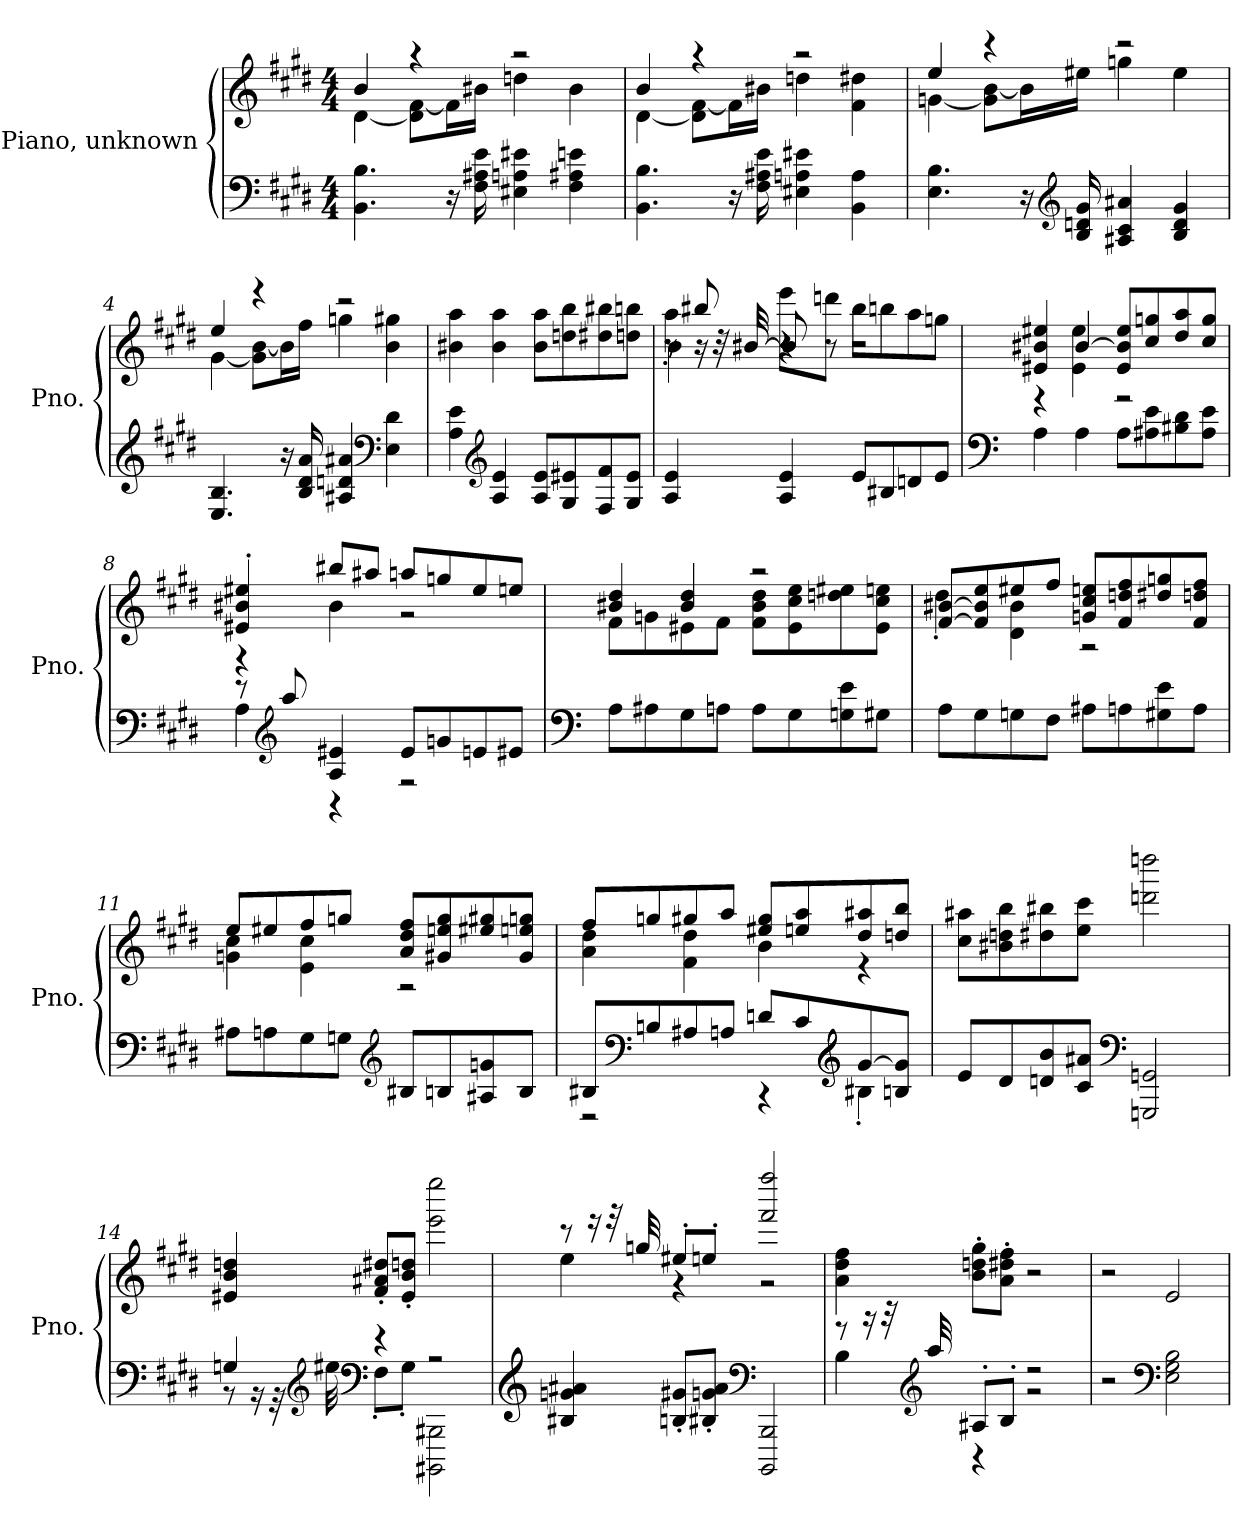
**kern	**kern
*part1	*part1
*staff2	*staff1
*I"Piano, unknown	*
*I'Pno.	*
*clefF4	*clefG2
*k[f#c#g#d#]	*k[f#c#g#d#]
*M4/4	*M4/4
*MM120	*MM120
=1	=1
*	*^
4.BB\ 4.B\	4b/	[4d#\
.	4r	8d#\] [8f#\L
16r	.	16f#\L]
16F#\ 16A#X\ 16e\	.	16b#X\JJ
4E#X\ 4An\ 4e#X\	2r	4ddn\
4F#\ 4A#X\ 4en\	.	4b#\
=2	=2	=2
4.BB\ 4.B\	4b/	[4d#\
.	4r	8d#\] [8f#\L
16r	.	16f#\L]
16F#\ 16A#X\ 16e\	.	16b#X\JJ
4E#X\ 4An\ 4e#X\	2r	4ddn\
4BB\ 4A\	.	4f#\ 4dd#X\
=3	=3	=3
4.E\ 4.B\	4ee/	[4gn\
.	4r	8g\] [8b\L
16r	.	16b\L]
*clefG2	*	*
16B/ 16dn/ 16g#/	.	16ee#X\JJ
4A#X/ 4c#/ 4a#X/	2r	4ggn\
4B/ 4d/ 4g#/	.	4ee#\
!!LO:LB:g=z	!!
=4	=4	=4
4.E/ 4.B/	4ee/	[4g#\
.	4r	8g#\] [8b\L
16r	.	16b\L]
16B/ 16d#/ 16a/	.	16ff#\JJ
4A#X/ 4dn/ 4a#X/	2r	4ggn\
*clefF4	*	*
4E\ 4d\	.	4b\ 4gg#X\
*	*v	*v
=5	=5
4A\ 4e\	4b#X\ 4aa\
*clefG2	*
4A/ 4e/	4b#\ 4aa\
8A/ 8e/L	8b#\ 8aa\L
8G#/ 8e#X/	8ddn\ 8bb\
8F#/ 8f#/	8dd#X\ 8bb#X\
8G#/ 8e#/J	8ddn\ 8bbn\J
=6	=6
*	*^
*	*	*^
*	*	*	*^
4A/ 4e/	8r	4aa'\	8r	4b\
.	8bb#X/	.	16r	.
.	.	.	32r	.
.	.	.	[32b#X/	.
4A/ 4e/	4r	8eee\L	8b#/]	4r
.	.	8dddn\J	8r	.
8e/L	2r	8bb#\L	2r	2r
8B#X/	.	8bbn\	.	.
8dn/	.	8aa\	.	.
8e/J	.	8ggn\J	.	.
*	*v	*v	*v	*v
!!LO:LB:g=z
=7	=7
*clefF4	*
*	*^
4A\	4e#X/ 4b#X/ 4ee#X/	4r
4A\	[4b#/	4e#\ 4ee#\
8A\L	8e#/ 8b#/] 8ee#/L	2r
8A#X\ 8e\	8cc#/ 8ggn/	.
8B#X\ 8d#\	8dd#/ 8aa/	.
8A#\ 8e\J	8cc#/ 8gg/J	.
=8	=8	=8
*^	*	*
8r	4A\	4e#X/' 4b#X/' 4ee#X/'	4r
*clefG2	*	*	*
8aa/	.	.	.
4A/ 4e#X/	4r	8bb#X/L	4b#\
.	.	8aa#X/J	.
8e#/L	2r	8aan/L	2r
8gn/	.	8ggn/	.
8en/	.	8ee#/	.
8e#X/J	.	8een/J	.
*v	*v	*	*
=9	=9	=9
*clefF4	*	*
8A\L	4b#X/ 4dd#/	8f#\L
8A#X\	.	8gn\
8G#\	4b#/ 4dd#/	8e#X\
8An\J	.	8f#\J
8A\L	2r	8f#\ 8b#\ 8dd#\L
8G#\	.	8e#\ 8cc#\ 8ee\
8Gn\ 8e\	.	8ddn\ 8ee#X\
8G#X\J	.	8e#\ 8cc#\ 8een\J
!!LO:LB:g=z	!!
=10	=10	=10
8A\L	[8f#/ [8b#X/L	4dd#'\
8G#\	8f#/] 8b#/] 8ee/	.
8Gn\	8ee#X/	4d#\ 4b#\
8F#\J	8ff#/J	.
8A#X\L	8gn/ 8cc#/ 8een/L	2r
8An\	8f#/ 8ddn/ 8ff#/	.
8G#X\ 8e\	8dd#X/ 8ggn/	.
8A\J	8f#/ 8ddn/ 8ff#/J	.
=11	=11	=11
8A#X\L	8ee/L	4gn\ 4cc#\
8An\	8ee#X/	.
8G#\	8ff#/	4e\ 4cc#\
8Gn\J	8ggn/J	.
*clefG2	*	*
8B#X/L	8a/ 8dd#/ 8ff#/L	2r
8Bn/	8g#X/ 8een/ 8gg/	.
8A#X/ 8gn/	8ee#X/ 8gg#X/	.
8B/J	8g#/ 8een/ 8ggn/J	.
!!LO:LB:g=z	!!
=12	=12	=12
*^	*	*
8B#X/L	2r	8ff#/L	4a\ 4dd#\
*clefF4	*	*	*
8Bn/	.	8ggn/	.
8A#X/	.	8gg#X/	4f#\ 4dd#\
8An/J	.	8aa/J	.
8dn/L	4r	8ee#X/ 8gg#/L	4b\
8c#/	.	8een/ 8aa/	.
*clefG2	*	*	*
[8g#/	4B#X'\	8dd#/ 8aa#X/	4r
8Bn/ 8g#/]J	.	8ddn/ 8bb/J	.
*v	*v	*	*
*	*v	*v
=13	=13
8e/L	8cc#\ 8aa#X\L
8d#/	8b#X\ 8ddn\ 8bb\
8dn/ 8b/	8dd#X\ 8bb#X\
8c#/ 8a#X/J	8ee\ 8ccc#\J
*clefF4	*
2GGGn/ 2GGn/	2dddn\ 2ddddn\
!!LO:LB:g=z
=14	=14
*^	*
4Gn/	8r	4e#X/ 4b/ 4ddn/
.	16r	.
.	32r	.
*clefG2	*	*
.	32ee#X\	.
*clefF4	*	*
4r	8F#'\L	8f#/' 8a#X/' 8dd#X/'L
.	8G'\J	8e#/' 8b/' 8ddn/'J
2r	2BBBB#X\ 2BBB#X\	2eee\ 2eeee\
*v	*v	*
=15	=15
*clefG2	*
*	*^
4B#X/ 4gn/ 4a#X/	8r	4ee\
.	16r	.
.	32r	.
.	32ggn/	.
8Bn/' 8g#X/'L	8ee#X'/L	4r
8B#X/' 8gn/' 8a#/'J	8een'/J	.
*clefF4	*	*
2BBBB/ 2BBB/	2fff#/ 2ffff#/	2r
*	*v	*v
=16	=16
*^	*
8r	4B\	4a\ 4dd#\ 4ff#\
16r	.	.
32r	.	.
*clefG2	*	*
32aa/	.	.
8A#X'/L	4r	8b\' 8ddn\' 8gg#\'L
8B'/J	.	8a\' 8dd#X\' 8ff#\'J
2r	2r	2r
*v	*v	*
!!LO:PB:g=z
=17	=17
2r	2r
*clefF4	*
2E\ 2G#\ 2B\	2e/
=	=
*-	*-
